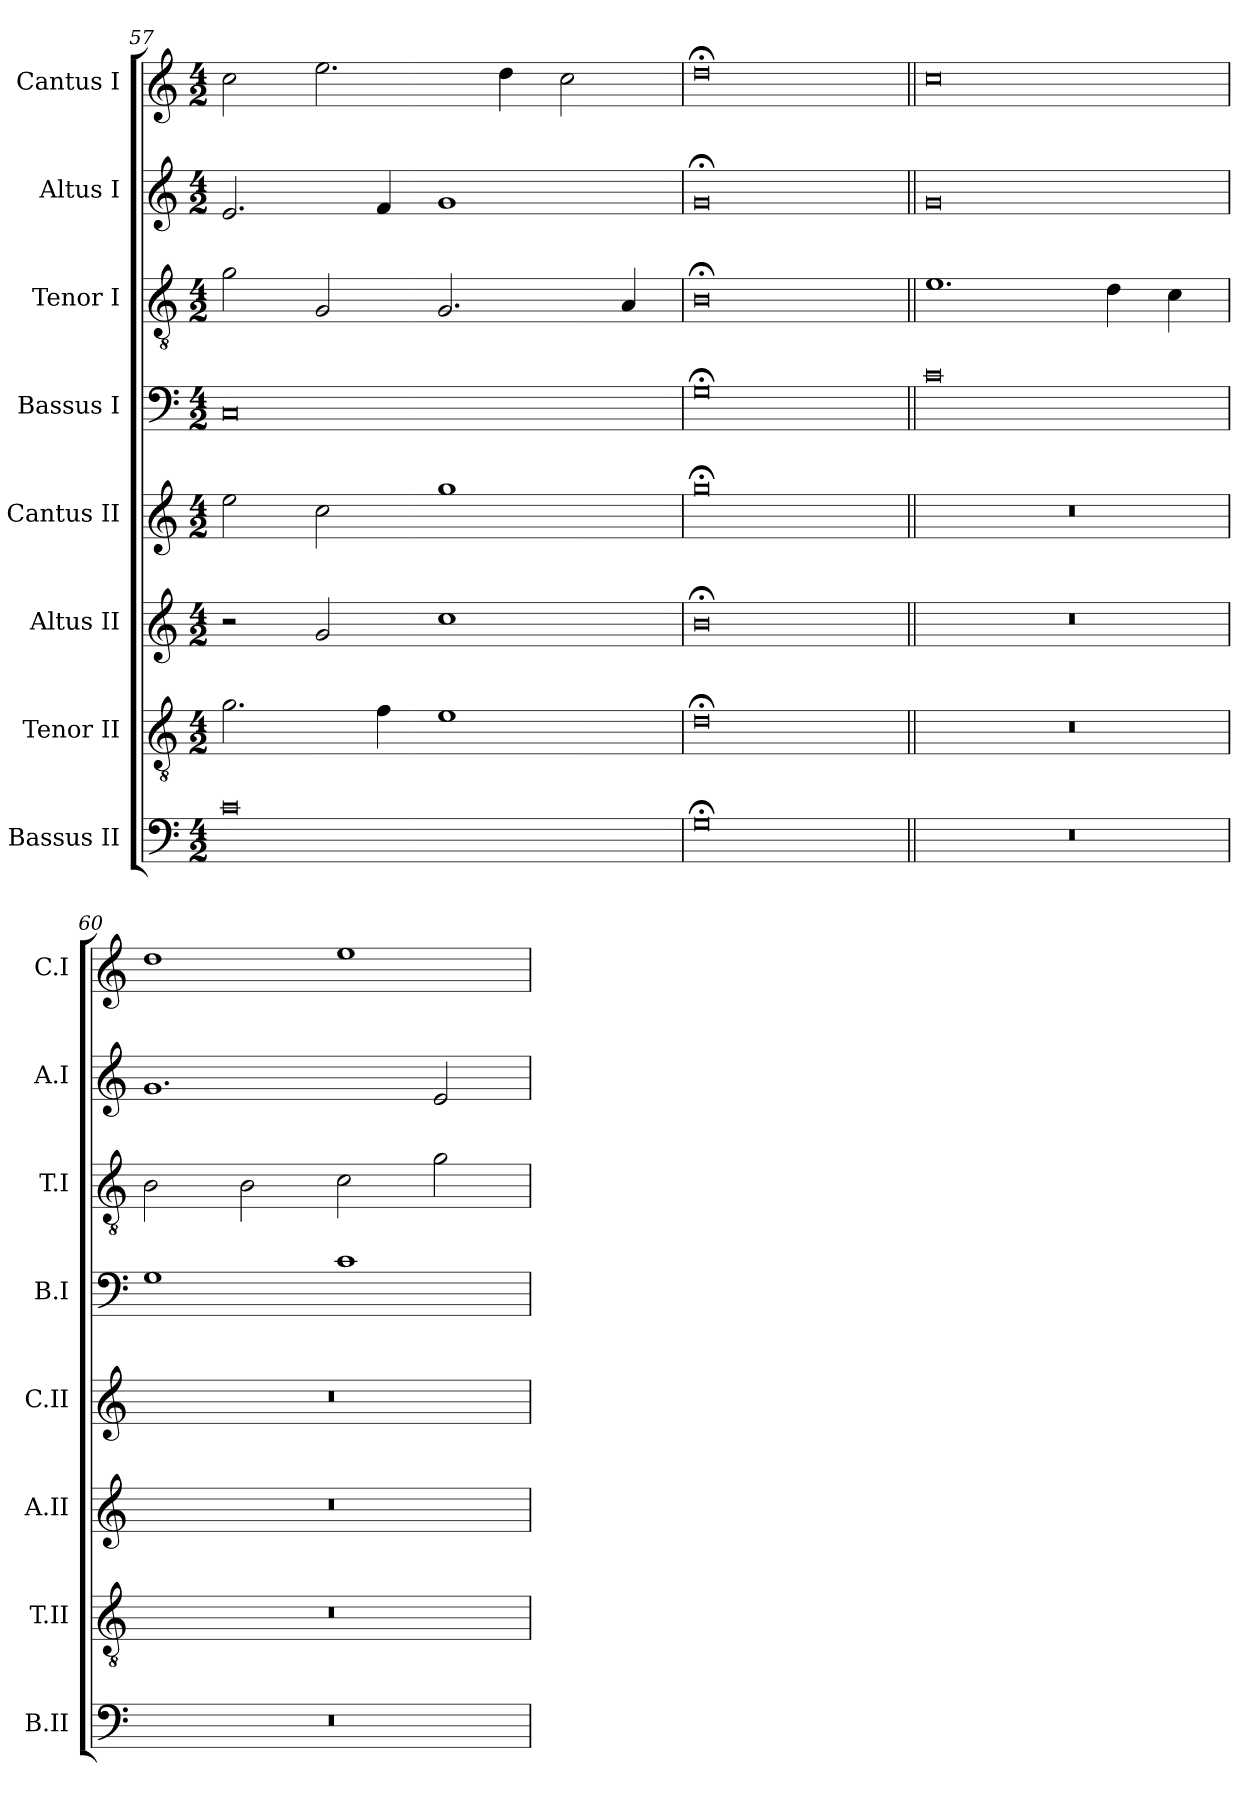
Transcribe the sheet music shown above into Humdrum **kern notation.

**kern	**kern	**kern	**kern	**kern	**kern	**kern	**kern
*part8	*part7	*part6	*part5	*part4	*part3	*part2	*part1
*staff8	*staff7	*staff6	*staff5	*staff4	*staff3	*staff2	*staff1
*I"Bassus II	*I"Tenor II	*I"Altus II	*I"Cantus II	*I"Bassus I	*I"Tenor I	*I"Altus I	*I"Cantus I
*I'B.II	*I'T.II	*I'A.II	*I'C.II	*I'B.I	*I'T.I	*I'A.I	*I'C.I
*clefF4	*clefGv2	*clefG2	*clefG2	*clefF4	*clefGv2	*clefG2	*clefG2
*	*ITrd7c12	*	*	*	*ITrd7c12	*	*
*k[]	*k[]	*k[]	*k[]	*k[]	*k[]	*k[]	*k[]
*C:	*C:	*C:	*C:	*C:	*C:	*C:	*C:
*M4/2	*M4/2	*M4/2	*M4/2	*M4/2	*M4/2	*M4/2	*M4/2
=57	=57	=57	=57	=57	=57	=57	=57
0c\	2.G\	2r	2ee\	0C/	2G\	2.e/	2cc\
.	.	2g/	2cc\	.	2GG/	.	2.ee\
.	4F\	.	.	.	.	4f/	.
.	1E\	1cc\	1gg\	.	2.GG/	1g/	.
.	.	.	.	.	.	.	4dd\
.	.	.	.	.	.	.	2cc\
.	.	.	.	.	4AA/	.	.
=58	=58	=58	=58	=58	=58	=58	=58
0G;<\	0D;<\	0b;<\	0gg;<\	0G;<\	0BB;<\	0g;</	0dd;<\
=59||	=59||	=59||	=59||	=59||	=59||	=59||	=59||
0r	0r	0r	0r	0c\	1.E\	0g/	0cc\
.	.	.	.	.	4D\	.	.
.	.	.	.	.	4C\	.	.
=60	=60	=60	=60	=60	=60	=60	=60
0r	0r	0r	0r	1G\	2BB\	1.g/	1dd\
.	.	.	.	.	2BB\	.	.
.	.	.	.	1c\	2C\	.	1ee\
.	.	.	.	.	2G\	2e/	.
=	=	=	=	=	=	=	=
*-	*-	*-	*-	*-	*-	*-	*-
